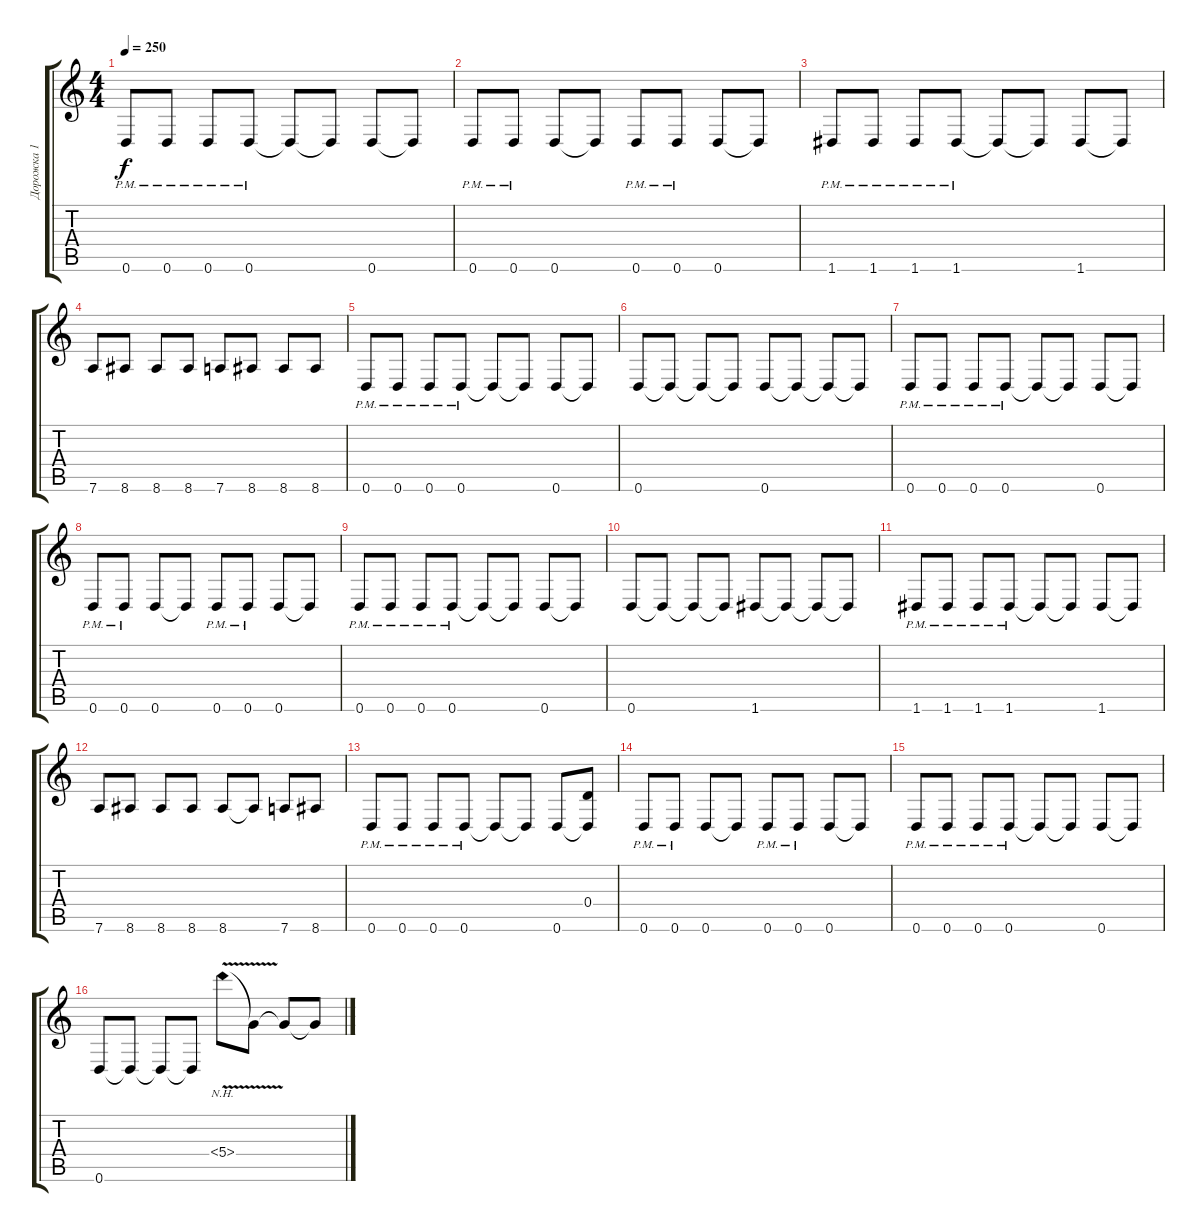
\track ("Дорожка 1" "Дорожка 1") {instrument distortionguitar}
\staff {score tabs}
\tuning (E4 B3 G3 D3 A2 D2) {hide}
\ts (4 4)
\tempo 250
\clef g2
\ks c
0.6{pm}.8{dy f} 0.6{pm}.8 0.6{pm}.8 0.6{pm}.8 0.6{t}.8 0.6{t}.8 0.6.8 0.6{t}.8 |
0.6{pm}.8 0.6{pm}.8 0.6.8 0.6{t}.8 0.6{pm}.8 0.6{pm}.8 0.6.8 0.6{t}.8 |
1.6{pm}.8 1.6{pm}.8 1.6{pm}.8 1.6{pm}.8 1.6{t}.8 1.6{t}.8 1.6.8 1.6{t}.8 |
7.6.8 8.6.8 8.6.8 8.6.8 7.6.8 8.6.8 8.6.8 8.6.8 |
0.6{pm}.8 0.6{pm}.8 0.6{pm}.8 0.6{pm}.8 0.6{t}.8 0.6{t}.8 0.6.8 0.6{t}.8 |
0.6.8 0.6{t}.8 0.6{t}.8 0.6{t}.8 0.6.8 0.6{t}.8 0.6{t}.8 0.6{t}.8 |
0.6{pm}.8 0.6{pm}.8 0.6{pm}.8 0.6{pm}.8 0.6{t}.8 0.6{t}.8 0.6.8 0.6{t}.8 |
0.6{pm}.8 0.6{pm}.8 0.6.8 0.6{t}.8 0.6{pm}.8 0.6{pm}.8 0.6.8 0.6{t}.8 |
0.6{pm}.8 0.6{pm}.8 0.6{pm}.8 0.6{pm}.8 0.6{t}.8 0.6{t}.8 0.6.8 0.6{t}.8 |
0.6.8 0.6{t}.8 0.6{t}.8 0.6{t}.8 1.6.8 1.6{t}.8 1.6{t}.8 1.6{t}.8 |
1.6{pm}.8 1.6{pm}.8 1.6{pm}.8 1.6{pm}.8 1.6{t}.8 1.6{t}.8 1.6.8 1.6{t}.8 |
7.6.8 8.6.8 8.6.8 8.6.8 8.6.8 8.6{t}.8 7.6.8 8.6.8 |
0.6{pm}.8 0.6{pm}.8 0.6{pm}.8 0.6{pm}.8 0.6{t}.8 0.6{t}.8 0.6.8 (0.4 0.6{t}).8 |
0.6{pm}.8 0.6{pm}.8 0.6.8 0.6{t}.8 0.6{pm}.8 0.6{pm}.8 0.6.8 0.6{t}.8 |
0.6{pm}.8 0.6{pm}.8 0.6{pm}.8 0.6{pm}.8 0.6{t}.8 0.6{t}.8 0.6.8 0.6{t}.8 |
0.6.8 0.6{t}.8 0.6{t}.8 0.6{t}.8 5.4{nh v}.8 5.4{t}.8 5.4{t}.8 5.4{t}.8
